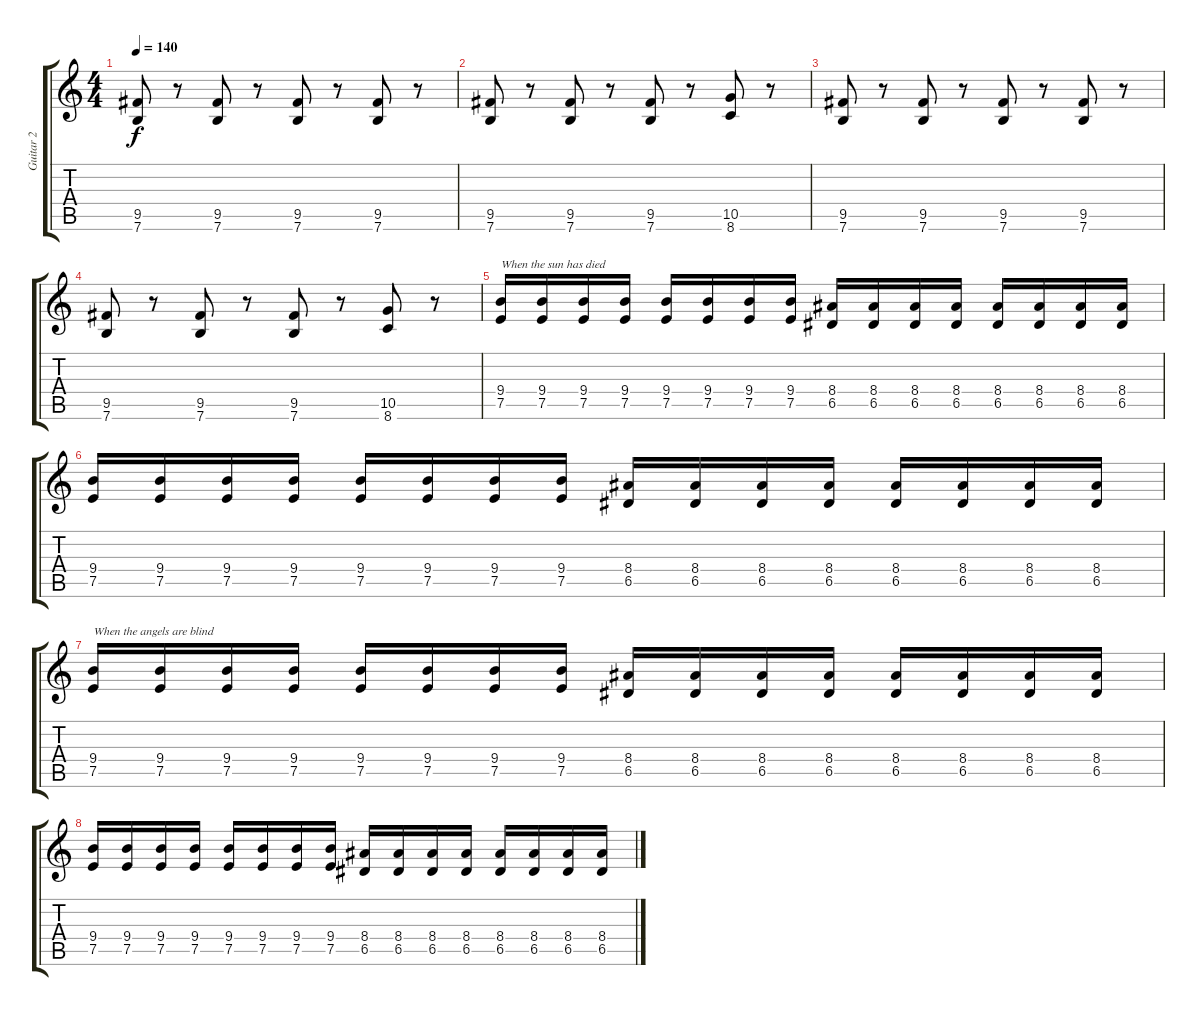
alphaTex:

\track ("Guitar 2" "Guitar 2") {instrument distortionguitar}
\staff {score tabs}
\tuning (E4 B3 G3 D3 A2 E2) {hide}
\ts (4 4)
\tempo 140
\clef g2
\ks c
(9.5 7.6).8{dy f} r.8 (9.5 7.6).8 r.8 (9.5 7.6).8 r.8 (9.5 7.6).8 r.8 |
(9.5 7.6).8 r.8 (9.5 7.6).8 r.8 (9.5 7.6).8 r.8 (10.5 8.6).8 r.8 |
(9.5 7.6).8 r.8 (9.5 7.6).8 r.8 (9.5 7.6).8 r.8 (9.5 7.6).8 r.8 |
(9.5 7.6).8 r.8 (9.5 7.6).8 r.8 (9.5 7.6).8 r.8 (10.5 8.6).8 r.8 |
(9.4 7.5).16{txt "When the sun has died"} (9.4 7.5).16 (9.4 7.5).16 (9.4 7.5).16 (9.4 7.5).16 (9.4 7.5).16 (9.4 7.5).16 (9.4 7.5).16 (8.4 6.5).16 (8.4 6.5).16 (8.4 6.5).16 (8.4 6.5).16 (8.4 6.5).16 (8.4 6.5).16 (8.4 6.5).16 (8.4 6.5).16 |
(9.4 7.5).16 (9.4 7.5).16 (9.4 7.5).16 (9.4 7.5).16 (9.4 7.5).16 (9.4 7.5).16 (9.4 7.5).16 (9.4 7.5).16 (8.4 6.5).16 (8.4 6.5).16 (8.4 6.5).16 (8.4 6.5).16 (8.4 6.5).16 (8.4 6.5).16 (8.4 6.5).16 (8.4 6.5).16 |
(9.4 7.5).16{txt "When the angels are blind"} (9.4 7.5).16 (9.4 7.5).16 (9.4 7.5).16 (9.4 7.5).16 (9.4 7.5).16 (9.4 7.5).16 (9.4 7.5).16 (8.4 6.5).16 (8.4 6.5).16 (8.4 6.5).16 (8.4 6.5).16 (8.4 6.5).16 (8.4 6.5).16 (8.4 6.5).16 (8.4 6.5).16 |
(9.4 7.5).16 (9.4 7.5).16 (9.4 7.5).16 (9.4 7.5).16 (9.4 7.5).16 (9.4 7.5).16 (9.4 7.5).16 (9.4 7.5).16 (8.4 6.5).16 (8.4 6.5).16 (8.4 6.5).16 (8.4 6.5).16 (8.4 6.5).16 (8.4 6.5).16 (8.4 6.5).16 (8.4 6.5).16
